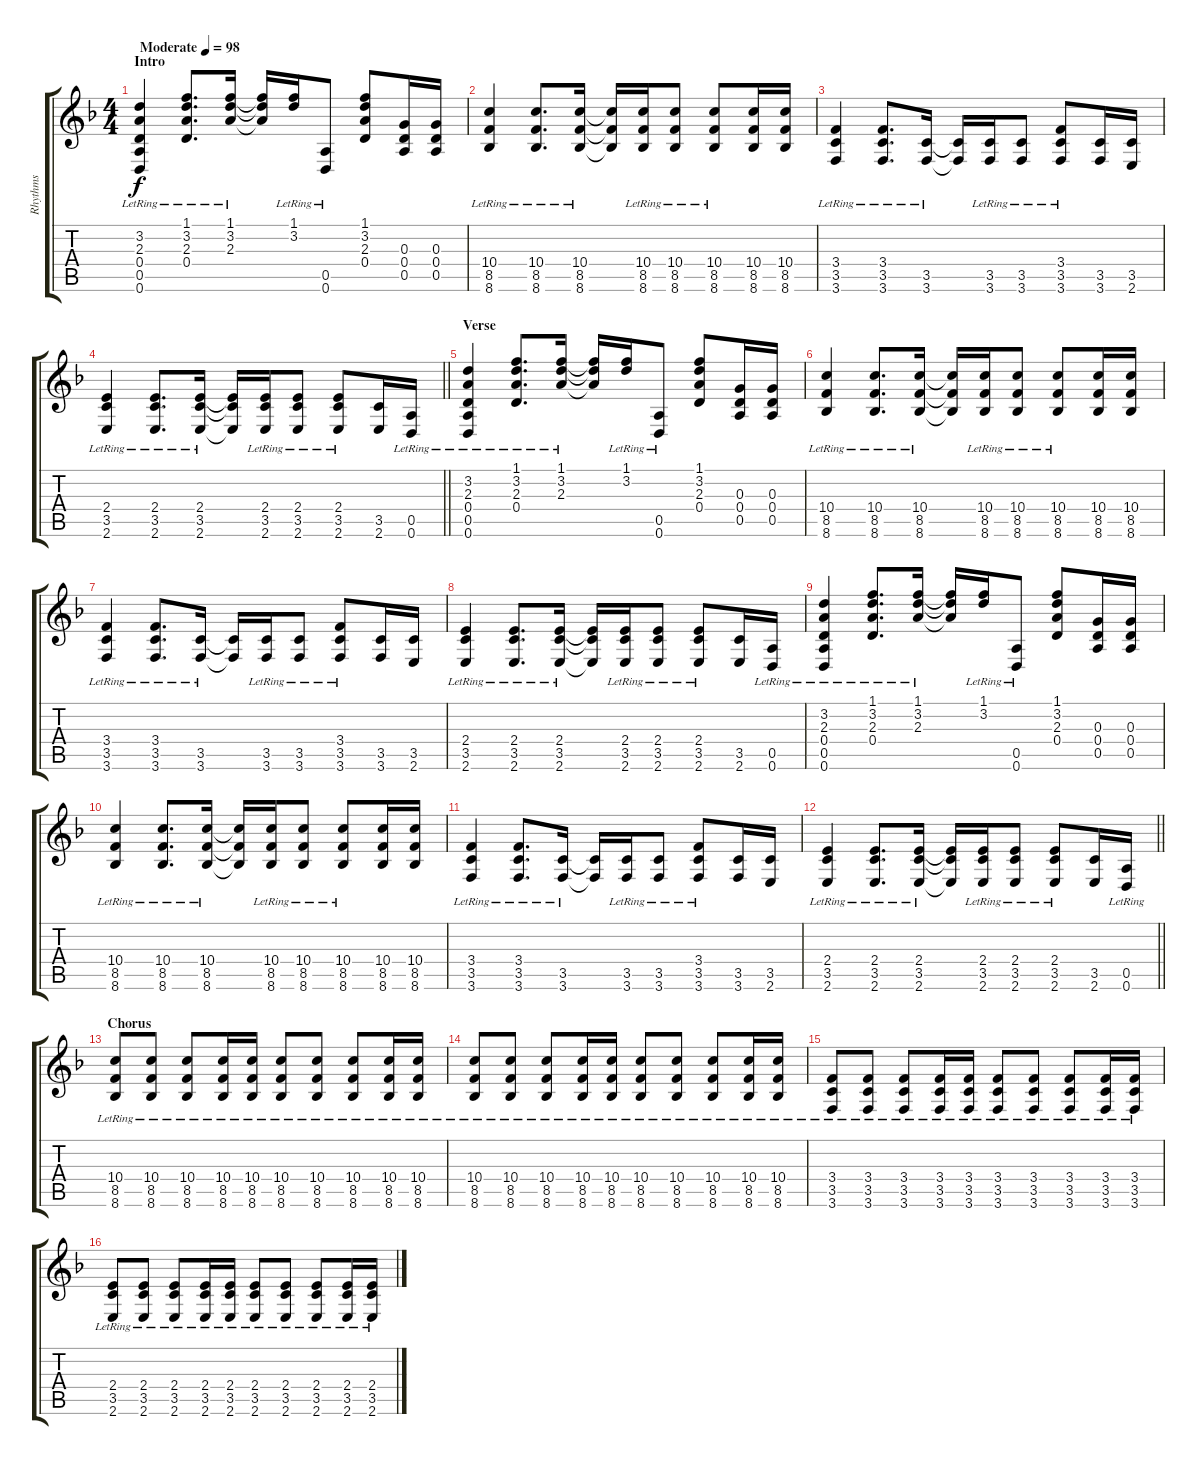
\track ("Rhythms" "Rhythms") {instrument electricguitarclean}
\staff {score tabs}
\tuning (E4 B3 G3 D3 A2 D2) {hide}
\ts (4 4)
\section ("" "Intro")
\tempo (98 "Moderate")
\clef g2
\ks f
(3.2{lr} 2.3{lr} 0.4{lr} 0.5{lr} 0.6{lr}).4{dy f instrument electricguitarclean} (1.1{lr} 3.2{lr} 2.3{lr} 0.4{lr}).8{d} (1.1{lr} 3.2{lr} 2.3{lr}).16 (1.1{t} 3.2{t} 2.3{t}).16 (1.1{lr} 3.2{lr}).16 (0.5{lr} 0.6{lr}).8 (1.1 3.2 2.3 0.4).8 (0.3 0.4 0.5).16 (0.3 0.4 0.5).16 |
(10.4{lr} 8.5{lr} 8.6{lr}).4 (10.4{lr} 8.5{lr} 8.6{lr}).8{d} (10.4{lr} 8.5{lr} 8.6{lr}).16 (10.4{t} 8.5{t} 8.6{t}).16 (10.4{lr} 8.5{lr} 8.6{lr}).16 (10.4{lr} 8.5{lr} 8.6{lr}).8 (10.4{lr} 8.5{lr} 8.6{lr}).8 (10.4 8.5 8.6).16 (10.4 8.5 8.6).16 |
(3.4{lr} 3.5{lr} 3.6{lr}).4 (3.4{lr} 3.5{lr} 3.6{lr}).8{d} (3.5{lr} 3.6{lr}).16 (3.5{t} 3.6{t}).16 (3.5{lr} 3.6{lr}).16 (3.5{lr} 3.6{lr}).8 (3.4{lr} 3.5{lr} 3.6{lr}).8 (3.5 3.6).16 (3.5 2.6).16 |
\barLineRight lightlight
(2.4{lr} 3.5{lr} 2.6{lr}).4 (2.4{lr} 3.5{lr} 2.6{lr}).8{d} (2.4{lr} 3.5{lr} 2.6{lr}).16 (2.4{t} 3.5{t} 2.6{t}).16 (2.4{lr} 3.5{lr} 2.6{lr}).16 (2.4{lr} 3.5{lr} 2.6{lr}).8 (2.4{lr} 3.5{lr} 2.6{lr}).8 (3.5 2.6).16 (0.5{lr} 0.6{lr}).16 |
\section ("" "Verse")
(3.2{lr} 2.3{lr} 0.4{lr} 0.5{lr} 0.6{lr}).4 (1.1{lr} 3.2{lr} 2.3{lr} 0.4{lr}).8{d} (1.1{lr} 3.2{lr} 2.3{lr}).16 (1.1{t} 3.2{t} 2.3{t}).16 (1.1{lr} 3.2{lr}).16 (0.5{lr} 0.6{lr}).8 (1.1 3.2 2.3 0.4).8 (0.3 0.4 0.5).16 (0.3 0.4 0.5).16 |
(10.4{lr} 8.5{lr} 8.6{lr}).4 (10.4{lr} 8.5{lr} 8.6{lr}).8{d} (10.4{lr} 8.5{lr} 8.6{lr}).16 (10.4{t} 8.5{t} 8.6{t}).16 (10.4{lr} 8.5{lr} 8.6{lr}).16 (10.4{lr} 8.5{lr} 8.6{lr}).8 (10.4{lr} 8.5{lr} 8.6{lr}).8 (10.4 8.5 8.6).16 (10.4 8.5 8.6).16 |
(3.4{lr} 3.5{lr} 3.6{lr}).4 (3.4{lr} 3.5{lr} 3.6{lr}).8{d} (3.5{lr} 3.6{lr}).16 (3.5{t} 3.6{t}).16 (3.5{lr} 3.6{lr}).16 (3.5{lr} 3.6{lr}).8 (3.4{lr} 3.5{lr} 3.6{lr}).8 (3.5 3.6).16 (3.5 2.6).16 |
(2.4{lr} 3.5{lr} 2.6{lr}).4 (2.4{lr} 3.5{lr} 2.6{lr}).8{d} (2.4{lr} 3.5{lr} 2.6{lr}).16 (2.4{t} 3.5{t} 2.6{t}).16 (2.4{lr} 3.5{lr} 2.6{lr}).16 (2.4{lr} 3.5{lr} 2.6{lr}).8 (2.4{lr} 3.5{lr} 2.6{lr}).8 (3.5 2.6).16 (0.5{lr} 0.6{lr}).16 |
(3.2{lr} 2.3{lr} 0.4{lr} 0.5{lr} 0.6{lr}).4 (1.1{lr} 3.2{lr} 2.3{lr} 0.4{lr}).8{d} (1.1{lr} 3.2{lr} 2.3{lr}).16 (1.1{t} 3.2{t} 2.3{t}).16 (1.1{lr} 3.2{lr}).16 (0.5{lr} 0.6{lr}).8 (1.1 3.2 2.3 0.4).8 (0.3 0.4 0.5).16 (0.3 0.4 0.5).16 |
(10.4{lr} 8.5{lr} 8.6{lr}).4 (10.4{lr} 8.5{lr} 8.6{lr}).8{d} (10.4{lr} 8.5{lr} 8.6{lr}).16 (10.4{t} 8.5{t} 8.6{t}).16 (10.4{lr} 8.5{lr} 8.6{lr}).16 (10.4{lr} 8.5{lr} 8.6{lr}).8 (10.4{lr} 8.5{lr} 8.6{lr}).8 (10.4 8.5 8.6).16 (10.4 8.5 8.6).16 |
(3.4{lr} 3.5{lr} 3.6{lr}).4 (3.4{lr} 3.5{lr} 3.6{lr}).8{d} (3.5{lr} 3.6{lr}).16 (3.5{t} 3.6{t}).16 (3.5{lr} 3.6{lr}).16 (3.5{lr} 3.6{lr}).8 (3.4{lr} 3.5{lr} 3.6{lr}).8 (3.5 3.6).16 (3.5 2.6).16 |
\barLineRight lightlight
(2.4{lr} 3.5{lr} 2.6{lr}).4 (2.4{lr} 3.5{lr} 2.6{lr}).8{d} (2.4{lr} 3.5{lr} 2.6{lr}).16 (2.4{t} 3.5{t} 2.6{t}).16 (2.4{lr} 3.5{lr} 2.6{lr}).16 (2.4{lr} 3.5{lr} 2.6{lr}).8 (2.4{lr} 3.5{lr} 2.6{lr}).8 (3.5 2.6).16 (0.5{lr} 0.6{lr}).16 |
\section ("" "Chorus")
(10.4{lr} 8.5{lr} 8.6{lr}).8 (10.4{lr} 8.5{lr} 8.6{lr}).8 (10.4{lr} 8.5{lr} 8.6{lr}).8 (10.4{lr} 8.5{lr} 8.6{lr}).16 (10.4{lr} 8.5{lr} 8.6{lr}).16 (10.4{lr} 8.5{lr} 8.6{lr}).8 (10.4{lr} 8.5{lr} 8.6{lr}).8 (10.4{lr} 8.5{lr} 8.6{lr}).8 (10.4{lr} 8.5{lr} 8.6{lr}).16 (10.4{lr} 8.5{lr} 8.6{lr}).16 |
(10.4{lr} 8.5{lr} 8.6{lr}).8 (10.4{lr} 8.5{lr} 8.6{lr}).8 (10.4{lr} 8.5{lr} 8.6{lr}).8 (10.4{lr} 8.5{lr} 8.6{lr}).16 (10.4{lr} 8.5{lr} 8.6{lr}).16 (10.4{lr} 8.5{lr} 8.6{lr}).8 (10.4{lr} 8.5{lr} 8.6{lr}).8 (10.4{lr} 8.5{lr} 8.6{lr}).8 (10.4{lr} 8.5{lr} 8.6{lr}).16 (10.4{lr} 8.5{lr} 8.6{lr}).16 |
(3.4{lr} 3.5{lr} 3.6{lr}).8 (3.4{lr} 3.5{lr} 3.6{lr}).8 (3.4{lr} 3.5{lr} 3.6{lr}).8 (3.4{lr} 3.5{lr} 3.6{lr}).16 (3.4{lr} 3.5{lr} 3.6{lr}).16 (3.4{lr} 3.5{lr} 3.6{lr}).8 (3.4{lr} 3.5{lr} 3.6{lr}).8 (3.4{lr} 3.5{lr} 3.6{lr}).8 (3.4{lr} 3.5{lr} 3.6{lr}).16 (3.4{lr} 3.5{lr} 3.6{lr}).16 |
(2.4{lr} 3.5{lr} 2.6{lr}).8 (2.4{lr} 3.5{lr} 2.6{lr}).8 (2.4{lr} 3.5{lr} 2.6{lr}).8 (2.4{lr} 3.5{lr} 2.6{lr}).16 (2.4{lr} 3.5{lr} 2.6{lr}).16 (2.4{lr} 3.5{lr} 2.6{lr}).8 (2.4{lr} 3.5{lr} 2.6{lr}).8 (2.4{lr} 3.5{lr} 2.6{lr}).8 (2.4{lr} 3.5{lr} 2.6{lr}).16 (2.4{lr} 3.5{lr} 2.6{lr}).16
